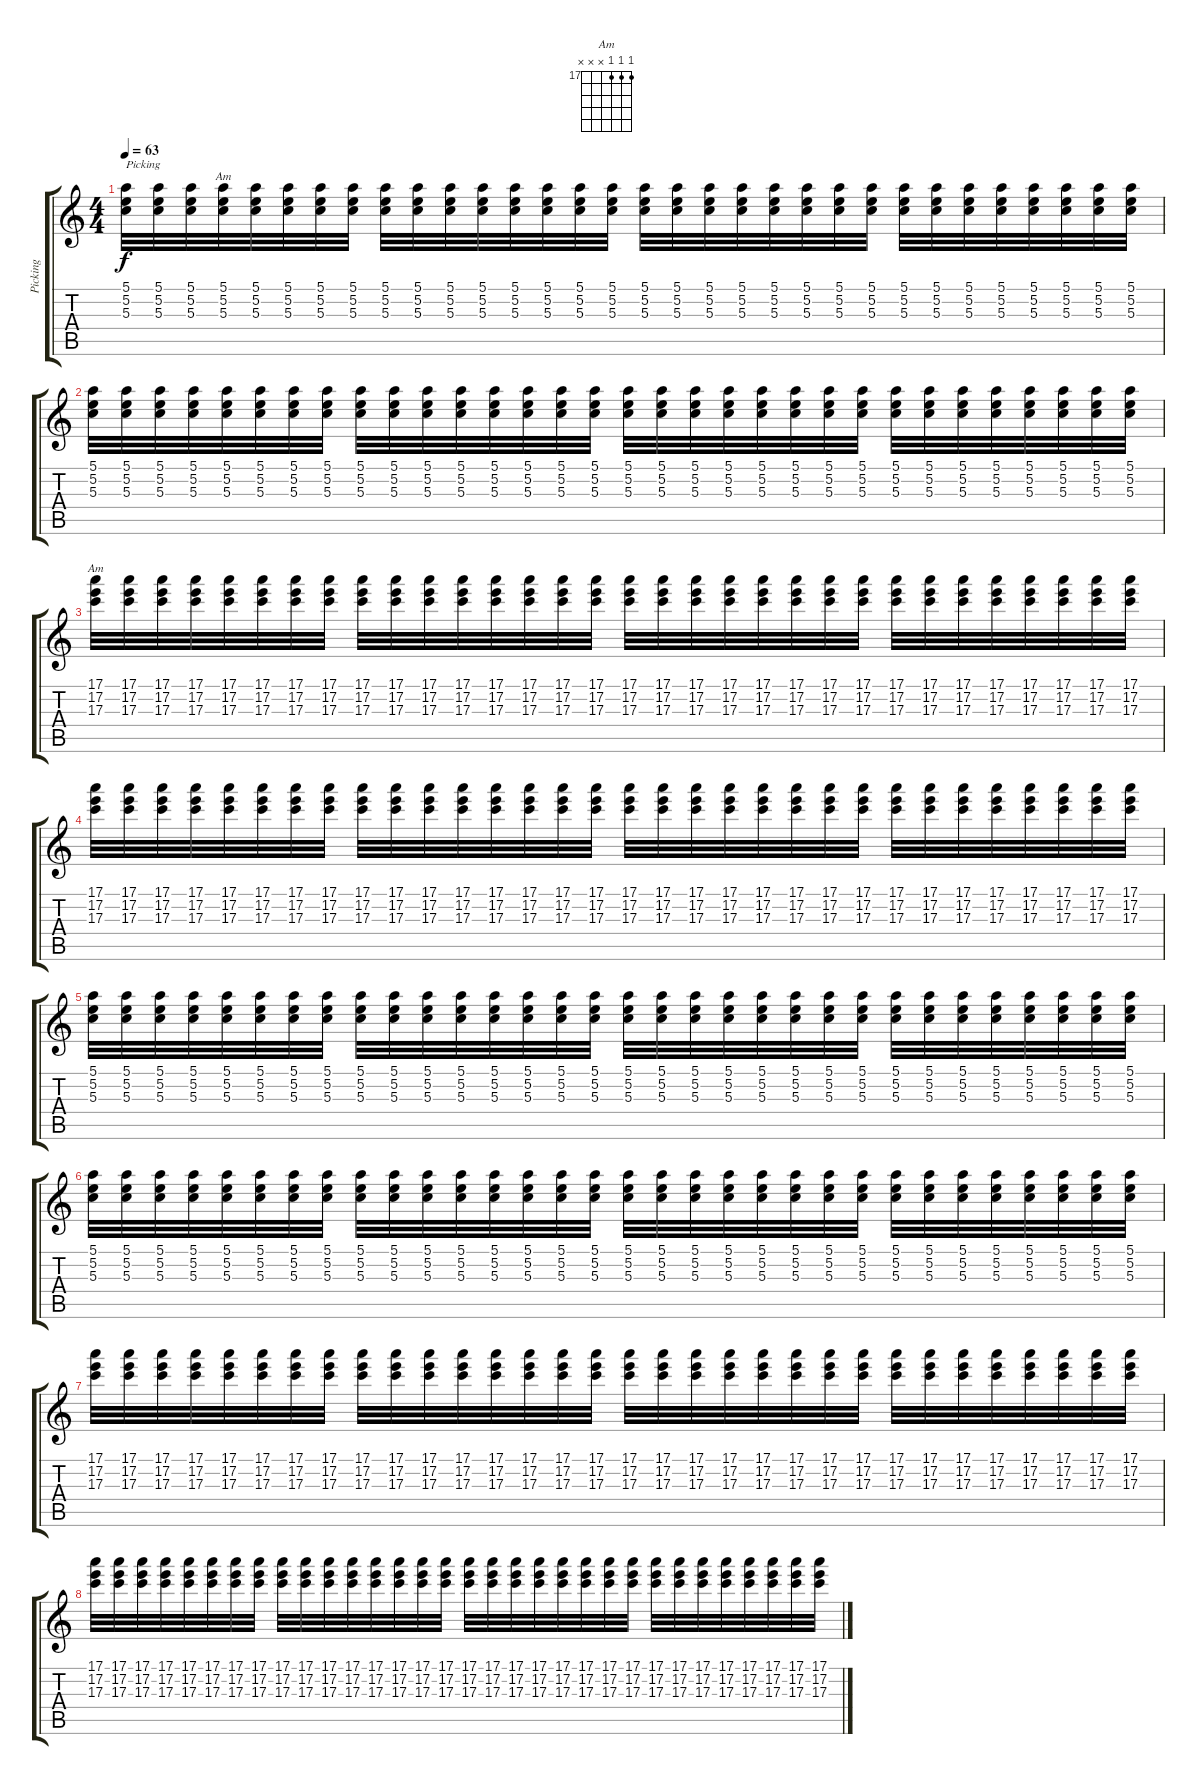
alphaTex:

\track ("Picking" "Picking") {instrument electricguitarjazz}
\staff {score tabs}
\tuning (E4 B3 G3 D3 A2 E2) {hide}
\chord ("Am" 5 5 5 x x x)
\chord ("Am" 17 17 17 x x x) {firstfret 17}
\ts (4 4)
\tempo 63
\clef g2
\ks c
(5.1 5.2 5.3).32{txt "Picking" dy f volume 10 instrument overdrivenguitar} (5.1 5.2 5.3).32 (5.1 5.2 5.3).32 (5.1 5.2 5.3).32{ch "Am"} (5.1 5.2 5.3).32 (5.1 5.2 5.3).32 (5.1 5.2 5.3).32 (5.1 5.2 5.3).32 (5.1 5.2 5.3).32 (5.1 5.2 5.3).32 (5.1 5.2 5.3).32 (5.1 5.2 5.3).32 (5.1 5.2 5.3).32 (5.1 5.2 5.3).32 (5.1 5.2 5.3).32 (5.1 5.2 5.3).32 (5.1 5.2 5.3).32 (5.1 5.2 5.3).32 (5.1 5.2 5.3).32 (5.1 5.2 5.3).32 (5.1 5.2 5.3).32 (5.1 5.2 5.3).32 (5.1 5.2 5.3).32 (5.1 5.2 5.3).32 (5.1 5.2 5.3).32 (5.1 5.2 5.3).32 (5.1 5.2 5.3).32 (5.1 5.2 5.3).32 (5.1 5.2 5.3).32 (5.1 5.2 5.3).32 (5.1 5.2 5.3).32 (5.1 5.2 5.3).32 |
(5.1 5.2 5.3).32 (5.1 5.2 5.3).32 (5.1 5.2 5.3).32 (5.1 5.2 5.3).32 (5.1 5.2 5.3).32 (5.1 5.2 5.3).32 (5.1 5.2 5.3).32 (5.1 5.2 5.3).32 (5.1 5.2 5.3).32 (5.1 5.2 5.3).32 (5.1 5.2 5.3).32 (5.1 5.2 5.3).32 (5.1 5.2 5.3).32 (5.1 5.2 5.3).32 (5.1 5.2 5.3).32 (5.1 5.2 5.3).32 (5.1 5.2 5.3).32 (5.1 5.2 5.3).32 (5.1 5.2 5.3).32 (5.1 5.2 5.3).32 (5.1 5.2 5.3).32 (5.1 5.2 5.3).32 (5.1 5.2 5.3).32 (5.1 5.2 5.3).32 (5.1 5.2 5.3).32 (5.1 5.2 5.3).32 (5.1 5.2 5.3).32 (5.1 5.2 5.3).32 (5.1 5.2 5.3).32 (5.1 5.2 5.3).32 (5.1 5.2 5.3).32 (5.1 5.2 5.3).32 |
(17.1 17.2 17.3).32{ch "Am"} (17.1 17.2 17.3).32 (17.1 17.2 17.3).32 (17.1 17.2 17.3).32 (17.1 17.2 17.3).32 (17.1 17.2 17.3).32 (17.1 17.2 17.3).32 (17.1 17.2 17.3).32 (17.1 17.2 17.3).32 (17.1 17.2 17.3).32 (17.1 17.2 17.3).32 (17.1 17.2 17.3).32 (17.1 17.2 17.3).32 (17.1 17.2 17.3).32 (17.1 17.2 17.3).32 (17.1 17.2 17.3).32 (17.1 17.2 17.3).32 (17.1 17.2 17.3).32 (17.1 17.2 17.3).32 (17.1 17.2 17.3).32 (17.1 17.2 17.3).32 (17.1 17.2 17.3).32 (17.1 17.2 17.3).32 (17.1 17.2 17.3).32 (17.1 17.2 17.3).32 (17.1 17.2 17.3).32 (17.1 17.2 17.3).32 (17.1 17.2 17.3).32 (17.1 17.2 17.3).32 (17.1 17.2 17.3).32 (17.1 17.2 17.3).32 (17.1 17.2 17.3).32 |
(17.1 17.2 17.3).32 (17.1 17.2 17.3).32 (17.1 17.2 17.3).32 (17.1 17.2 17.3).32 (17.1 17.2 17.3).32 (17.1 17.2 17.3).32 (17.1 17.2 17.3).32 (17.1 17.2 17.3).32 (17.1 17.2 17.3).32 (17.1 17.2 17.3).32 (17.1 17.2 17.3).32 (17.1 17.2 17.3).32 (17.1 17.2 17.3).32 (17.1 17.2 17.3).32 (17.1 17.2 17.3).32 (17.1 17.2 17.3).32 (17.1 17.2 17.3).32 (17.1 17.2 17.3).32 (17.1 17.2 17.3).32 (17.1 17.2 17.3).32 (17.1 17.2 17.3).32 (17.1 17.2 17.3).32 (17.1 17.2 17.3).32 (17.1 17.2 17.3).32 (17.1 17.2 17.3).32 (17.1 17.2 17.3).32 (17.1 17.2 17.3).32 (17.1 17.2 17.3).32 (17.1 17.2 17.3).32 (17.1 17.2 17.3).32 (17.1 17.2 17.3).32 (17.1 17.2 17.3).32 |
(5.1 5.2 5.3).32{instrument overdrivenguitar} (5.1 5.2 5.3).32 (5.1 5.2 5.3).32 (5.1 5.2 5.3).32 (5.1 5.2 5.3).32 (5.1 5.2 5.3).32 (5.1 5.2 5.3).32 (5.1 5.2 5.3).32 (5.1 5.2 5.3).32 (5.1 5.2 5.3).32 (5.1 5.2 5.3).32 (5.1 5.2 5.3).32 (5.1 5.2 5.3).32 (5.1 5.2 5.3).32 (5.1 5.2 5.3).32 (5.1 5.2 5.3).32 (5.1 5.2 5.3).32 (5.1 5.2 5.3).32 (5.1 5.2 5.3).32 (5.1 5.2 5.3).32 (5.1 5.2 5.3).32 (5.1 5.2 5.3).32 (5.1 5.2 5.3).32 (5.1 5.2 5.3).32 (5.1 5.2 5.3).32 (5.1 5.2 5.3).32 (5.1 5.2 5.3).32 (5.1 5.2 5.3).32 (5.1 5.2 5.3).32 (5.1 5.2 5.3).32 (5.1 5.2 5.3).32 (5.1 5.2 5.3).32 |
(5.1 5.2 5.3).32 (5.1 5.2 5.3).32 (5.1 5.2 5.3).32 (5.1 5.2 5.3).32 (5.1 5.2 5.3).32 (5.1 5.2 5.3).32 (5.1 5.2 5.3).32 (5.1 5.2 5.3).32 (5.1 5.2 5.3).32 (5.1 5.2 5.3).32 (5.1 5.2 5.3).32 (5.1 5.2 5.3).32 (5.1 5.2 5.3).32 (5.1 5.2 5.3).32 (5.1 5.2 5.3).32 (5.1 5.2 5.3).32 (5.1 5.2 5.3).32 (5.1 5.2 5.3).32 (5.1 5.2 5.3).32 (5.1 5.2 5.3).32 (5.1 5.2 5.3).32 (5.1 5.2 5.3).32 (5.1 5.2 5.3).32 (5.1 5.2 5.3).32 (5.1 5.2 5.3).32 (5.1 5.2 5.3).32 (5.1 5.2 5.3).32 (5.1 5.2 5.3).32 (5.1 5.2 5.3).32 (5.1 5.2 5.3).32 (5.1 5.2 5.3).32 (5.1 5.2 5.3).32 |
(17.1 17.2 17.3).32 (17.1 17.2 17.3).32 (17.1 17.2 17.3).32 (17.1 17.2 17.3).32 (17.1 17.2 17.3).32 (17.1 17.2 17.3).32 (17.1 17.2 17.3).32 (17.1 17.2 17.3).32 (17.1 17.2 17.3).32 (17.1 17.2 17.3).32 (17.1 17.2 17.3).32 (17.1 17.2 17.3).32 (17.1 17.2 17.3).32 (17.1 17.2 17.3).32 (17.1 17.2 17.3).32 (17.1 17.2 17.3).32 (17.1 17.2 17.3).32 (17.1 17.2 17.3).32 (17.1 17.2 17.3).32 (17.1 17.2 17.3).32 (17.1 17.2 17.3).32 (17.1 17.2 17.3).32 (17.1 17.2 17.3).32 (17.1 17.2 17.3).32 (17.1 17.2 17.3).32 (17.1 17.2 17.3).32 (17.1 17.2 17.3).32 (17.1 17.2 17.3).32 (17.1 17.2 17.3).32 (17.1 17.2 17.3).32 (17.1 17.2 17.3).32 (17.1 17.2 17.3).32 |
(17.1 17.2 17.3).32 (17.1 17.2 17.3).32 (17.1 17.2 17.3).32 (17.1 17.2 17.3).32 (17.1 17.2 17.3).32 (17.1 17.2 17.3).32 (17.1 17.2 17.3).32 (17.1 17.2 17.3).32 (17.1 17.2 17.3).32 (17.1 17.2 17.3).32 (17.1 17.2 17.3).32 (17.1 17.2 17.3).32 (17.1 17.2 17.3).32 (17.1 17.2 17.3).32 (17.1 17.2 17.3).32 (17.1 17.2 17.3).32 (17.1 17.2 17.3).32 (17.1 17.2 17.3).32 (17.1 17.2 17.3).32 (17.1 17.2 17.3).32 (17.1 17.2 17.3).32 (17.1 17.2 17.3).32 (17.1 17.2 17.3).32 (17.1 17.2 17.3).32 (17.1 17.2 17.3).32 (17.1 17.2 17.3).32 (17.1 17.2 17.3).32 (17.1 17.2 17.3).32 (17.1 17.2 17.3).32 (17.1 17.2 17.3).32 (17.1 17.2 17.3).32 (17.1 17.2 17.3).32
